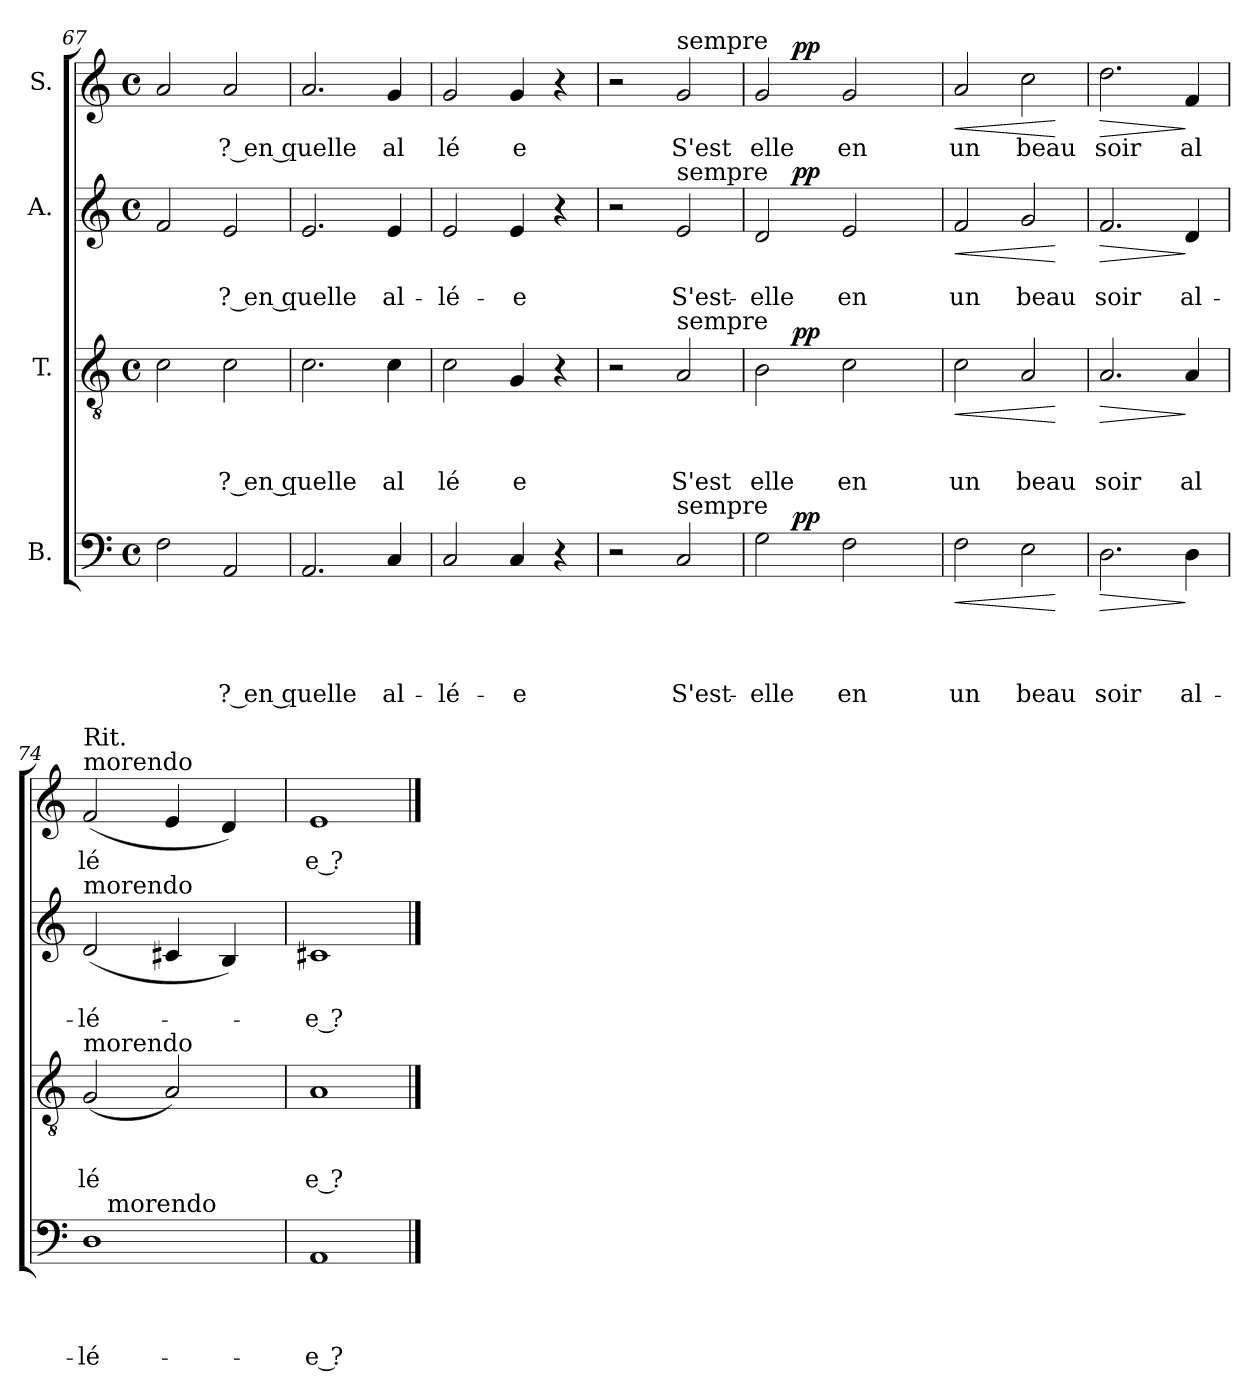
**kern	**text	**text	**text	**text	**dynam	**kern	**text	**text	**text	**dynam	**kern	**text	**text	**dynam	**kern	**text	**dynam
*part4	*part4	*part4	*part4	*part4	*part4	*part3	*part3	*part3	*part3	*part3	*part2	*part2	*part2	*part2	*part1	*part1	*part1
*staff4	*staff4	*staff4	*staff4	*staff4	*staff4	*staff3	*staff3	*staff3	*staff3	*staff3	*staff2	*staff2	*staff2	*staff2	*staff1	*staff1	*staff1
*I"B.	*	*	*	*	*	*I"T.	*	*	*	*	*I"A.	*	*	*	*I"S.	*	*
*clefF4	*	*	*	*	*	*clefGv2	*	*	*	*	*clefG2	*	*	*	*clefG2	*	*
*k[]	*	*	*	*	*	*k[]	*	*	*	*	*k[]	*	*	*	*k[]	*	*
*C:	*	*	*	*	*	*C:	*	*	*	*	*C:	*	*	*	*C:	*	*
*M4/4	*	*	*	*	*	*M4/4	*	*	*	*	*M4/4	*	*	*	*M4/4	*	*
*met(c)	*	*	*	*	*	*met(c)	*	*	*	*	*met(c)	*	*	*	*met(c)	*	*
=67	=67	=67	=67	=67	=67	=67	=67	=67	=67	=67	=67	=67	=67	=67	=67	=67	=67
2F\	.	.	.	.	.	2c\	.	.	.	.	2f/	.	.	.	2a/	.	.
!	!	!	!	!LO:LY:b:rj	!	!	!	!	!LO:LY:b:rj	!	!	!	!LO:LY:b:rj	!	!	!LO:LY:b:rj	!
2AA/	.	.	.	? en quelle	.	2c\	.	.	? en quelle	.	2e/	.	? en quelle	.	2a/	? en quelle	.
=68	=68	=68	=68	=68	=68	=68	=68	=68	=68	=68	=68	=68	=68	=68	=68	=68	=68
2.AA/	.	.	.	.	.	2.c\	.	.	.	.	2.e/	.	.	.	2.a/	.	.
!	!	!	!	!LO:LY:b	!	!	!	!	!LO:LY:b	!	!	!	!LO:LY:b	!	!	!LO:LY:b	!
4C/	.	.	.	al-	.	4c\	.	.	al	.	4e/	.	al-	.	4g/	al	.
=69	=69	=69	=69	=69	=69	=69	=69	=69	=69	=69	=69	=69	=69	=69	=69	=69	=69
!	!	!	!	!LO:LY:b	!	!	!	!	!LO:LY:b	!	!	!	!LO:LY:b	!	!	!LO:LY:b	!
2C/	.	.	.	-lé-	.	2c\	.	.	lé	.	2e/	.	-lé-	.	2g/	lé	.
!	!	!	!	!LO:LY:b	!	!	!	!	!LO:LY:b	!	!	!	!LO:LY:b	!	!	!LO:LY:b	!
4C/	.	.	.	-e	.	4G/	.	.	e	.	4e/	.	-e	.	4g/	e	.
4r	.	.	.	.	.	4r	.	.	.	.	4r	.	.	.	4r	.	.
=70	=70	=70	=70	=70	=70	=70	=70	=70	=70	=70	=70	=70	=70	=70	=70	=70	=70
2r	.	.	.	.	.	2r	.	.	.	.	2r	.	.	.	2r	.	.
!	!	!	!	!	!	!	!	!	!	!	!	!	!	!	!LO:TX:a:t=sempre	!	!
!	!	!	!	!	!	!	!	!	!	!	!LO:TX:a:t=sempre	!	!	!	!	!	!
!	!	!	!	!	!	!LO:TX:a:t=sempre	!	!	!	!	!	!	!	!	!	!	!
!LO:TX:a:t=sempre	!	!	!	!	!	!	!	!	!	!	!	!	!	!	!	!	!
!	!	!	!	!LO:LY:b	!	!	!	!	!LO:LY:b	!	!	!	!LO:LY:b	!	!	!LO:LY:b	!
2C/	.	.	.	S'est-	.	2A/	.	.	S'est	.	2e/	.	S'est-	.	2g/	S'est	.
=71	=71	=71	=71	=71	=71	=71	=71	=71	=71	=71	=71	=71	=71	=71	=71	=71	=71
!	!	!	!	!LO:LY:b	!	!	!	!	!LO:LY:b	!	!	!	!LO:LY:b	!	!	!LO:LY:b	!
*^	*	*	*	*	*	*^	*	*	*	*	*^	*	*	*	*^	*	*
2G\	8.ryy	.	.	.	-elle	.	2B\	8.ryy	.	.	elle	.	2d/	8.ryy	.	-elle	.	2g/	8.ryy	elle	.
!	!	!	!	!	!	!LO:DY:a	!	!	!	!	!	!LO:DY:a	!	!	!	!	!LO:DY:a	!	!	!	!LO:DY:a
.	2ryy	.	.	.	.	pp	.	2ryy	.	.	.	pp	.	2ryy	.	.	pp	.	2ryy	.	pp
!	!	!	!	!	!LO:LY:b	!	!	!	!	!	!LO:LY:b	!	!	!	!	!LO:LY:b	!	!	!	!LO:LY:b	!
2F\	.	.	.	.	en	.	2c\	.	.	.	en	.	2e/	.	.	en	.	2g/	.	en	.
.	4ryy	.	.	.	.	.	.	4ryy	.	.	.	.	.	4ryy	.	.	.	.	4ryy	.	.
.	16ryy	.	.	.	.	.	.	16ryy	.	.	.	.	.	16ryy	.	.	.	.	16ryy	.	.
=72	=72	=72	=72	=72	=72	=72	=72	=72	=72	=72	=72	=72	=72	=72	=72	=72	=72	=72	=72	=72	=72
!	!	!	!	!	!LO:LY:b	!LO:HP:b	!	!	!	!	!LO:LY:b	!LO:HP:b	!	!	!	!LO:LY:b	!LO:HP:b	!	!	!LO:LY:b	!LO:HP:b
*v	*v	*	*	*	*	*	*	*	*	*	*	*	*v	*v	*	*	*	*v	*v	*	*
*	*	*	*	*	*	*v	*v	*	*	*	*	*	*	*	*	*	*	*
2F\	.	.	.	un	<	2c\	.	.	un	<	2f/	.	un	<	2a/	un	<
!	!	!	!	!LO:LY:b	!	!	!	!	!LO:LY:b	!	!	!	!LO:LY:b	!	!	!LO:LY:b	!
2E\	.	.	.	beau	.	2A/	.	.	beau	.	2g/	.	beau	.	2cc\	beau	.
.	.	.	.	.	[	.	.	.	.	[	.	.	.	[	.	.	[
=73	=73	=73	=73	=73	=73	=73	=73	=73	=73	=73	=73	=73	=73	=73	=73	=73	=73
!	!	!	!	!LO:LY:b	!LO:HP:b	!	!	!	!LO:LY:b	!LO:HP:b	!	!	!LO:LY:b	!LO:HP:b	!	!LO:LY:b	!LO:HP:b
2.D\	.	.	.	soir	>	2.A/	.	.	soir	>	2.f/	.	soir	>	2.dd\	soir	>
!	!	!	!	!LO:LY:b	!	!	!	!	!LO:LY:b	!	!	!	!LO:LY:b	!	!	!LO:LY:b	!
4D\	.	.	.	al-	]	4A/	.	.	al	]	4d/	.	al-	]	4f/	al	]
=74	=74	=74	=74	=74	=74	=74	=74	=74	=74	=74	=74	=74	=74	=74	=74	=74	=74
!	!	!	!	!	!	!	!	!	!	!	!	!	!	!	!LO:TX:a:t=morendo	!	!
!	!	!	!	!	!	!	!	!	!	!	!	!	!	!	!LO:TX:a:t=Rit.	!	!
!	!	!	!	!	!	!	!	!	!	!	!LO:TX:a:t=morendo	!	!	!	!	!	!
!	!	!	!	!	!	!LO:TX:a:t=morendo	!	!	!	!	!	!	!	!	!	!	!
!	!	!	!	!LO:LY:b	!	!	!	!	!LO:LY:b	!	!	!	!LO:LY:b	!	!	!LO:LY:b	!
*^	*	*	*	*	*	*	*	*	*	*	*	*	*	*	*	*	*
1D	16.ryy	.	.	.	-lé-	.	(<2G/	.	.	lé	.	(<2d/	.	-lé-	.	(<2f/	lé	.
!	!LO:TX:a:t=morendo	!	!	!	!	!	!	!	!	!	!	!	!	!	!	!	!	!
.	2ryy	.	.	.	.	.	.	.	.	.	.	.	.	.	.	.	.	.
.	.	.	.	.	.	.	2A/)	.	.	.	.	4c#X/	.	.	.	4e/	.	.
.	4ryy	.	.	.	.	.	.	.	.	.	.	.	.	.	.	.	.	.
.	.	.	.	.	.	.	.	.	.	.	.	4B/)	.	.	.	4d/)	.	.
.	8ryy	.	.	.	.	.	.	.	.	.	.	.	.	.	.	.	.	.
.	32ryy	.	.	.	.	.	.	.	.	.	.	.	.	.	.	.	.	.
=75	=75	=75	=75	=75	=75	=75	=75	=75	=75	=75	=75	=75	=75	=75	=75	=75	=75	=75
!	!	!	!	!	!LO:LY:b:rj	!	!	!	!	!LO:LY:b:rj	!	!	!	!LO:LY:b:rj	!	!	!LO:LY:b:rj	!
*v	*v	*	*	*	*	*	*	*	*	*	*	*	*	*	*	*	*	*
1AA	.	.	.	-e ?	.	1A	.	.	e ?	.	1c#X	.	-e ?	.	1e	e ?	.
==	==	==	==	==	==	==	==	==	==	==	==	==	==	==	==	==	==
*-	*-	*-	*-	*-	*-	*-	*-	*-	*-	*-	*-	*-	*-	*-	*-	*-	*-
